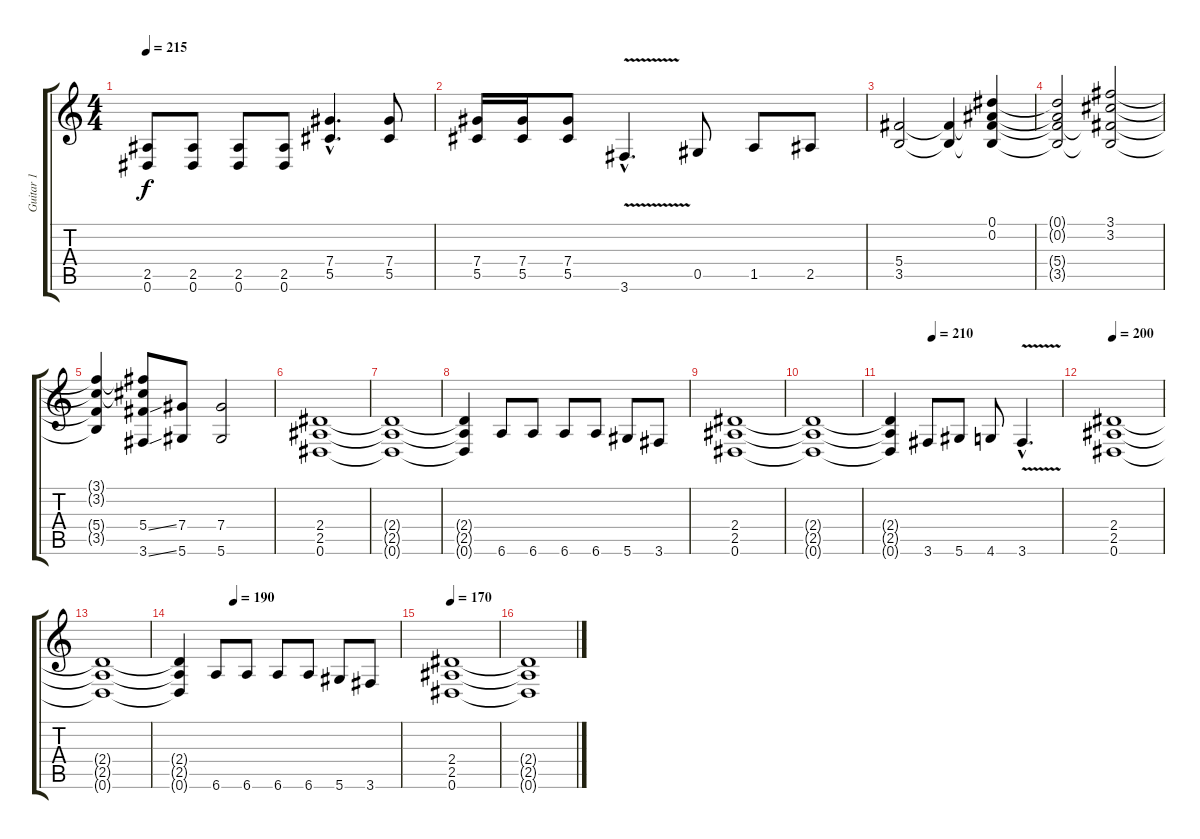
\track ("Guitar 1" "Guitar 1") {instrument distortionguitar}
\staff {score tabs}
\tuning (Eb4 Bb3 Gb3 Db3 Ab2 Eb2) {hide}
\ts (4 4)
\tempo 215
\clef g2
\ks c
(2.5{t} 0.6{t}).8{dy f} (2.5 0.6).8 (2.5 0.6).8 (2.5 0.6).8 (7.4{hac} 5.5{hac}).4{d} (7.4 5.5).8 |
(7.4 5.5).16 (7.4 5.5).16 (7.4 5.5).8 3.6{v hac}.4{d} 0.5.8 1.5.8 2.5.8 |
(5.4 3.5).2 (5.4{t} 3.5{t}).4 (0.1 0.2 5.4{t} 3.5{t}).4 |
(0.1{t} 0.2{t} 5.4{t} 3.5{t}).2 (3.1 3.2 5.4{t} 3.5{t}).2 |
(3.1{t} 3.2{t} 5.4{t} 3.5{t}).4 (3.1{t} 3.2{t} 5.4{ss} 3.6{ss}).8 (7.4 5.6).8 (7.4 5.6).2 |
(2.4 2.5 0.6).1 |
(2.4{t} 2.5{t} 0.6{t}).1 |
(2.4{t} 2.5{t} 0.6{t}).4 6.6.8 6.6.8 6.6.8 6.6.8 5.6.8 3.6.8 |
(2.4 2.5 0.6).1 |
(2.4{t} 2.5{t} 0.6{t}).1 |
\tempo (210 0.25)
(2.4{t} 2.5{t} 0.6{t}).4 3.6.8 5.6.8 4.6.8 3.6{v hac}.4{d} |
\tempo 200
(2.4 2.5 0.6).1 |
(2.4{t} 2.5{t} 0.6{t}).1 |
\tempo (190 0.25)
(2.4{t} 2.5{t} 0.6{t}).4 6.6.8 6.6.8 6.6.8 6.6.8 5.6.8 3.6.8 |
\tempo 170
(2.4 2.5 0.6).1 |
(2.4{t} 2.5{t} 0.6{t}).1
